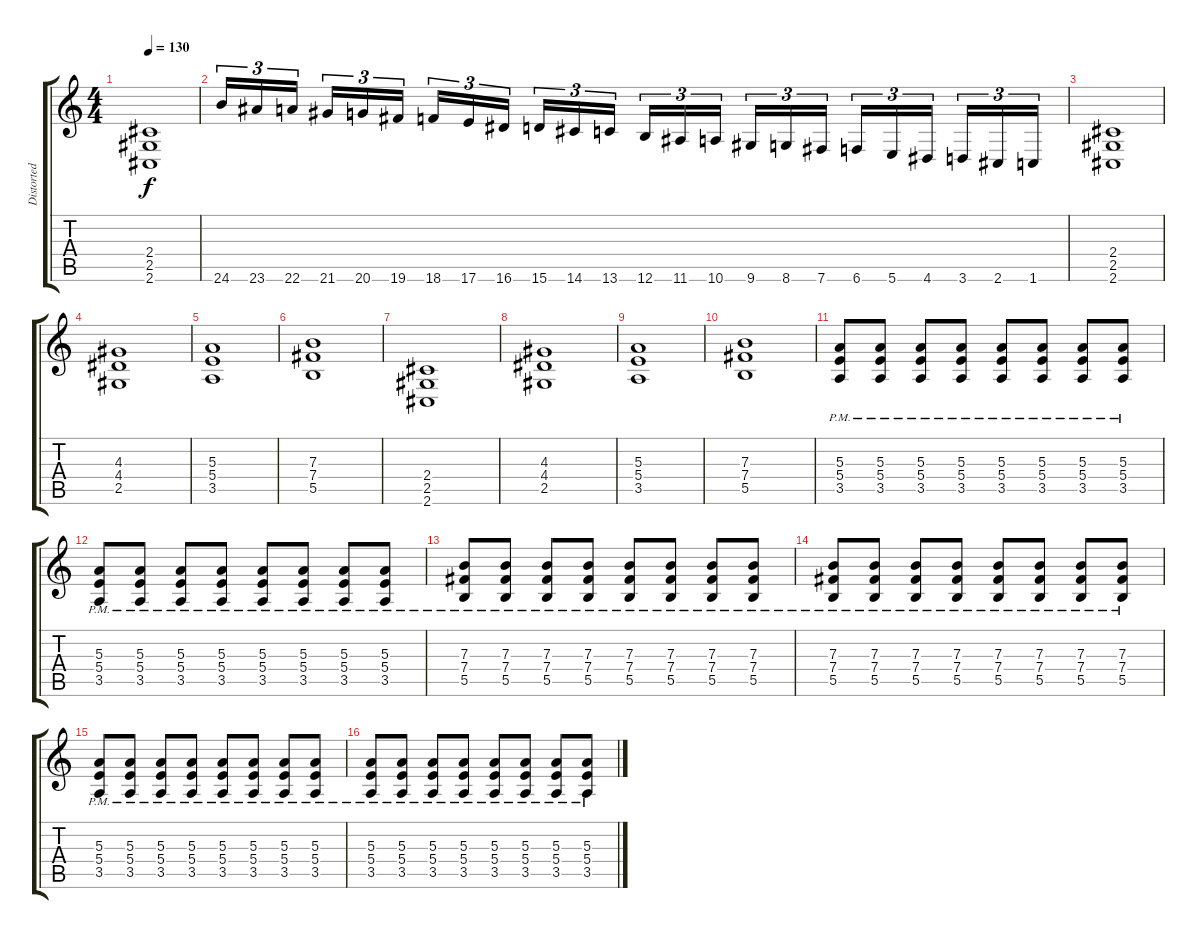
\track ("Distorted Left" "Distorted ") {instrument distortionguitar}
\staff {score tabs}
\tuning (Db4 Ab3 E3 B2 Gb2 B1) {hide}
\ts (4 4)
\tempo 130
\clef g2
\ks c
(2.4{t} 2.5{t} 2.6{t}).1{dy f} |
24.6.16{tu (3 2) instrument guitarfretnoise} 23.6.16{tu (3 2)} 22.6.16{tu (3 2) beam splitsecondary} 21.6.16{tu (3 2)} 20.6.16{tu (3 2)} 19.6.16{tu (3 2)} 18.6.16{tu (3 2)} 17.6.16{tu (3 2)} 16.6.16{tu (3 2) beam splitsecondary} 15.6.16{tu (3 2)} 14.6.16{tu (3 2)} 13.6.16{tu (3 2)} 12.6.16{tu (3 2)} 11.6.16{tu (3 2)} 10.6.16{tu (3 2) beam splitsecondary} 9.6.16{tu (3 2)} 8.6.16{tu (3 2)} 7.6.16{tu (3 2)} 6.6.16{tu (3 2)} 5.6.16{tu (3 2)} 4.6.16{tu (3 2) beam splitsecondary} 3.6.16{tu (3 2)} 2.6.16{tu (3 2)} 1.6.16{tu (3 2)} |
(2.4 2.5 2.6).1{instrument distortionguitar} |
(4.3 4.4 2.5).1 |
(5.3 5.4 3.5).1 |
(7.3 7.4 5.5).1 |
(2.4 2.5 2.6).1 |
(4.3 4.4 2.5).1 |
(5.3 5.4 3.5).1 |
(7.3 7.4 5.5).1 |
(5.3{pm} 5.4{pm} 3.5{pm}).8 (5.3{pm} 5.4{pm} 3.5{pm}).8 (5.3{pm} 5.4{pm} 3.5{pm}).8 (5.3{pm} 5.4{pm} 3.5{pm}).8 (5.3{pm} 5.4{pm} 3.5{pm}).8 (5.3{pm} 5.4{pm} 3.5{pm}).8 (5.3{pm} 5.4{pm} 3.5{pm}).8 (5.3{pm} 5.4{pm} 3.5{pm}).8 |
(5.3{pm} 5.4{pm} 3.5{pm}).8 (5.3{pm} 5.4{pm} 3.5{pm}).8 (5.3{pm} 5.4{pm} 3.5{pm}).8 (5.3{pm} 5.4{pm} 3.5{pm}).8 (5.3{pm} 5.4{pm} 3.5{pm}).8 (5.3{pm} 5.4{pm} 3.5{pm}).8 (5.3{pm} 5.4{pm} 3.5{pm}).8 (5.3{pm} 5.4{pm} 3.5{pm}).8 |
(7.3{pm} 7.4{pm} 5.5{pm}).8 (7.3{pm} 7.4{pm} 5.5{pm}).8 (7.3{pm} 7.4{pm} 5.5{pm}).8 (7.3{pm} 7.4{pm} 5.5{pm}).8 (7.3{pm} 7.4{pm} 5.5{pm}).8 (7.3{pm} 7.4{pm} 5.5{pm}).8 (7.3{pm} 7.4{pm} 5.5{pm}).8 (7.3{pm} 7.4{pm} 5.5{pm}).8 |
(7.3{pm} 7.4{pm} 5.5{pm}).8 (7.3{pm} 7.4{pm} 5.5{pm}).8 (7.3{pm} 7.4{pm} 5.5{pm}).8 (7.3{pm} 7.4{pm} 5.5{pm}).8 (7.3{pm} 7.4{pm} 5.5{pm}).8 (7.3{pm} 7.4{pm} 5.5{pm}).8 (7.3{pm} 7.4{pm} 5.5{pm}).8 (7.3{pm} 7.4{pm} 5.5{pm}).8 |
(5.3{pm} 5.4{pm} 3.5{pm}).8 (5.3{pm} 5.4{pm} 3.5{pm}).8 (5.3{pm} 5.4{pm} 3.5{pm}).8 (5.3{pm} 5.4{pm} 3.5{pm}).8 (5.3{pm} 5.4{pm} 3.5{pm}).8 (5.3{pm} 5.4{pm} 3.5{pm}).8 (5.3{pm} 5.4{pm} 3.5{pm}).8 (5.3{pm} 5.4{pm} 3.5{pm}).8 |
(5.3{pm} 5.4{pm} 3.5{pm}).8 (5.3{pm} 5.4{pm} 3.5{pm}).8 (5.3{pm} 5.4{pm} 3.5{pm}).8 (5.3{pm} 5.4{pm} 3.5{pm}).8 (5.3{pm} 5.4{pm} 3.5{pm}).8 (5.3{pm} 5.4{pm} 3.5{pm}).8 (5.3{pm} 5.4{pm} 3.5{pm}).8 (5.3{pm} 5.4{pm} 3.5{pm}).8
